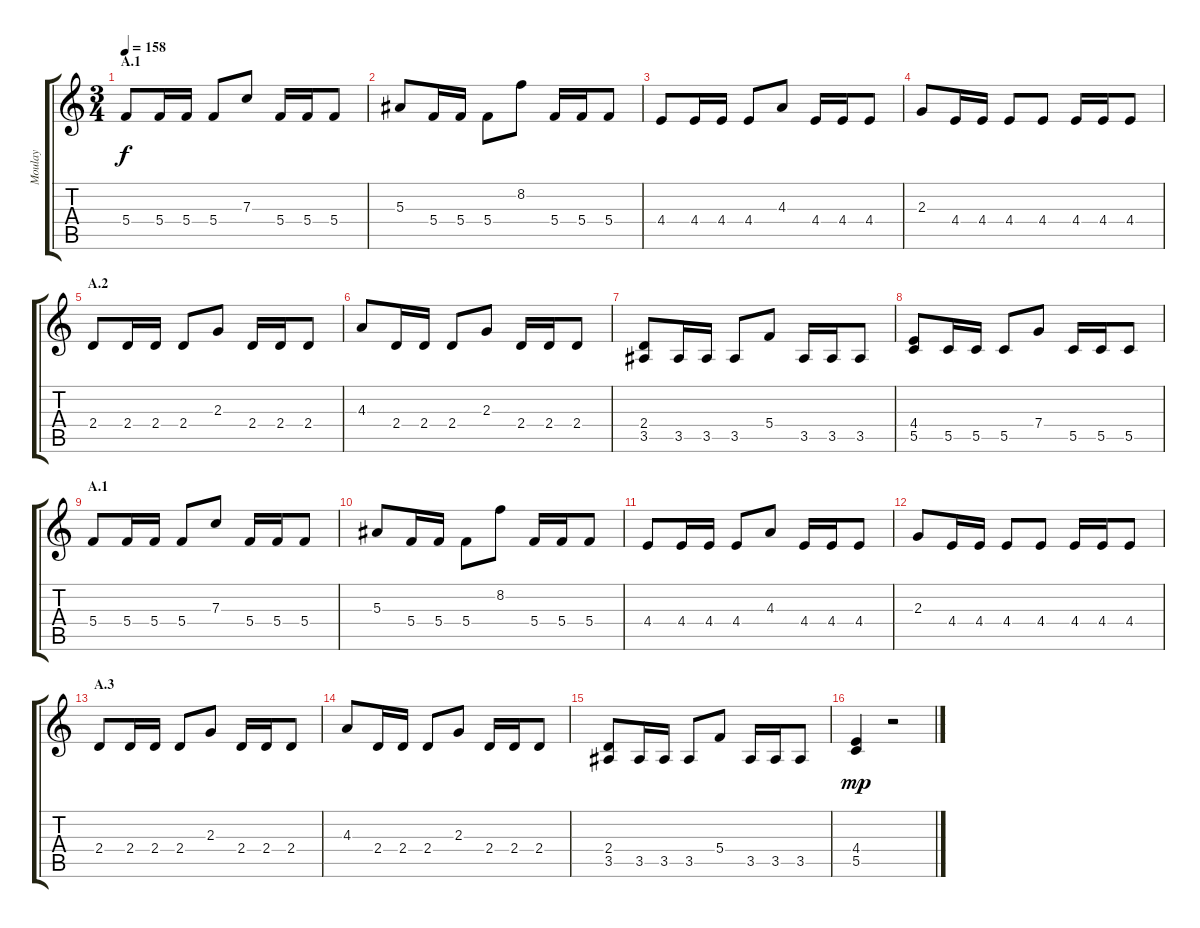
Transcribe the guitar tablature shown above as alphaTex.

\track ("Moulay" "Moulay") {instrument distortionguitar}
\staff {score tabs}
\tuning (D4 A3 F3 C3 G2 D2) {hide}
\ts (3 4)
\section ("" "A.1")
\tempo 158
\clef g2
\ks c
5.4.8{dy f instrument distortionguitar} 5.4.16 5.4.16 5.4.8 7.3.8 5.4.16 5.4.16 5.4.8 |
5.3.8 5.4.16 5.4.16 5.4.8 8.2.8 5.4.16 5.4.16 5.4.8 |
4.4.8 4.4.16 4.4.16 4.4.8 4.3.8 4.4.16 4.4.16 4.4.8 |
2.3.8 4.4.16 4.4.16 4.4.8 4.4.8 4.4.16 4.4.16 4.4.8 |
\section ("" "A.2")
2.4.8 2.4.16 2.4.16 2.4.8 2.3.8 2.4.16 2.4.16 2.4.8 |
4.3.8 2.4.16 2.4.16 2.4.8 2.3.8 2.4.16 2.4.16 2.4.8 |
(2.4 3.5).8 3.5.16 3.5.16 3.5.8 5.4.8 3.5.16 3.5.16 3.5.8 |
(4.4 5.5).8 5.5.16 5.5.16 5.5.8 7.4.8 5.5.16 5.5.16 5.5.8 |
\section ("" "A.1")
5.4.8 5.4.16 5.4.16 5.4.8 7.3.8 5.4.16 5.4.16 5.4.8 |
5.3.8 5.4.16 5.4.16 5.4.8 8.2.8 5.4.16 5.4.16 5.4.8 |
4.4.8 4.4.16 4.4.16 4.4.8 4.3.8 4.4.16 4.4.16 4.4.8 |
2.3.8 4.4.16 4.4.16 4.4.8 4.4.8 4.4.16 4.4.16 4.4.8 |
\section ("" "A.3")
2.4.8 2.4.16 2.4.16 2.4.8 2.3.8 2.4.16 2.4.16 2.4.8 |
4.3.8 2.4.16 2.4.16 2.4.8 2.3.8 2.4.16 2.4.16 2.4.8 |
(2.4 3.5).8 3.5.16 3.5.16 3.5.8 5.4.8 3.5.16 3.5.16 3.5.8 |
(4.4 5.5).4{dy mp} r.2
